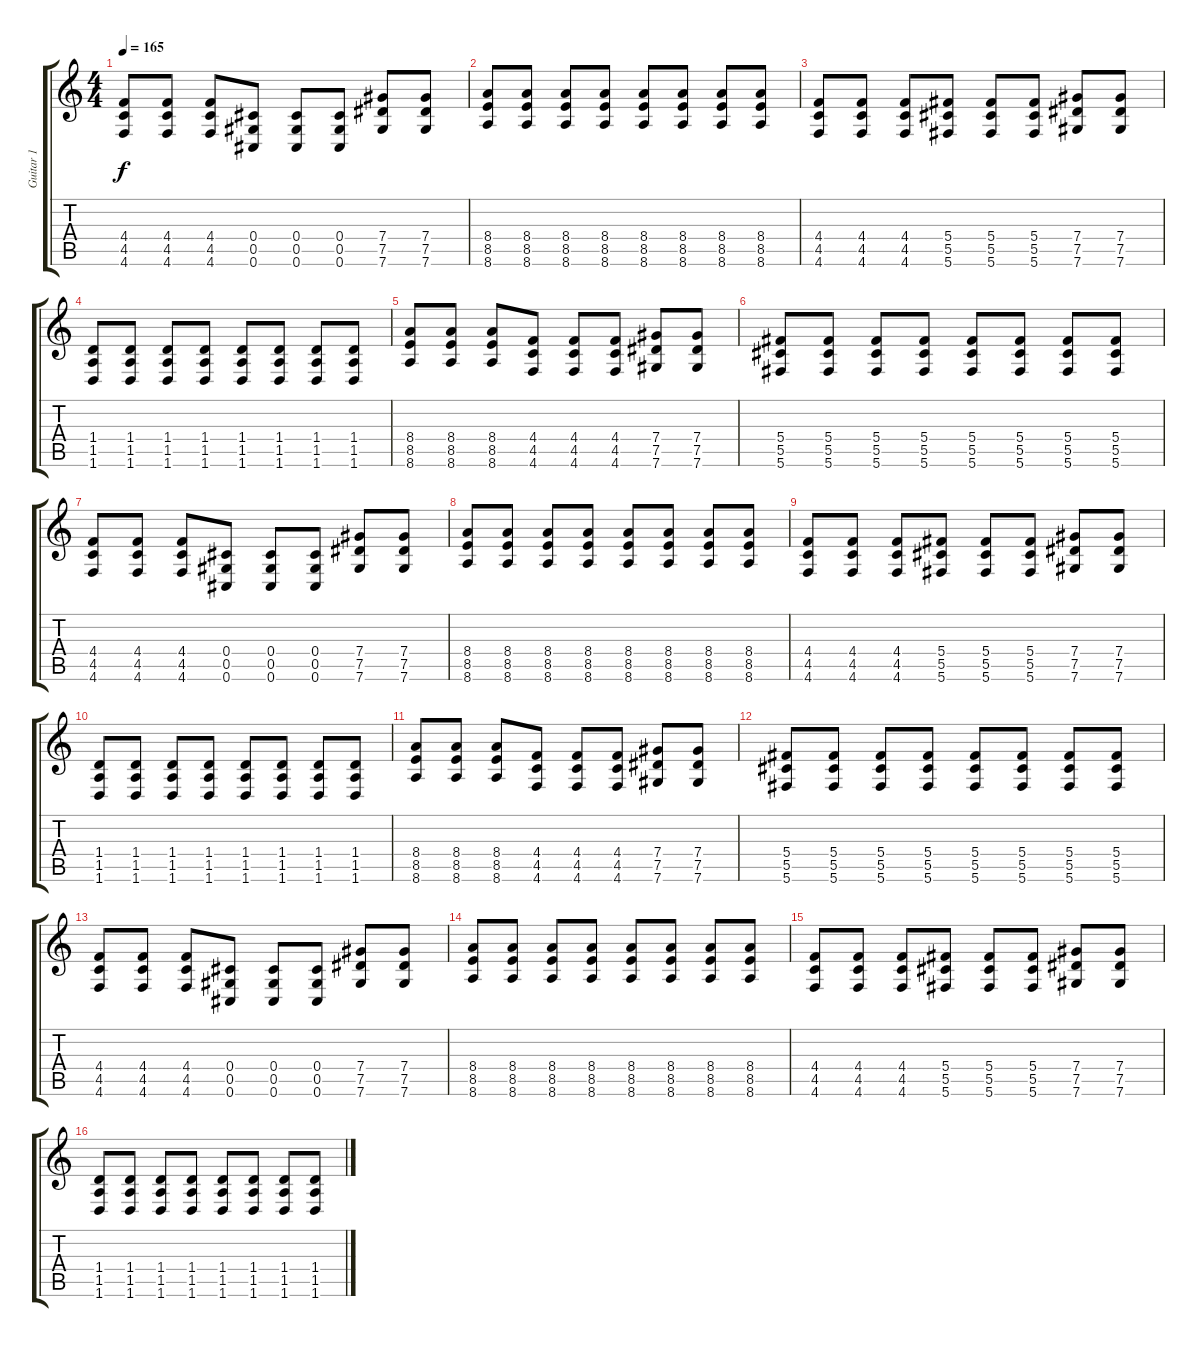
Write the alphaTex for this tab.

\track ("Guitar 1" "Guitar 1") {instrument distortionguitar}
\staff {score tabs}
\tuning (Eb4 Bb3 Gb3 Db3 Ab2 Db2) {hide}
\ts (4 4)
\tempo 165
\clef g2
\ks c
(4.4 4.5 4.6).8{dy f} (4.4 4.5 4.6).8 (4.4 4.5 4.6).8 (0.4 0.5 0.6).8 (0.4 0.5 0.6).8 (0.4 0.5 0.6).8 (7.4 7.5 7.6).8 (7.4 7.5 7.6).8 |
(8.4 8.5 8.6).8 (8.4 8.5 8.6).8 (8.4 8.5 8.6).8 (8.4 8.5 8.6).8 (8.4 8.5 8.6).8 (8.4 8.5 8.6).8 (8.4 8.5 8.6).8 (8.4 8.5 8.6).8 |
(4.4 4.5 4.6).8 (4.4 4.5 4.6).8 (4.4 4.5 4.6).8 (5.4 5.5 5.6).8 (5.4 5.5 5.6).8 (5.4 5.5 5.6).8 (7.4 7.5 7.6).8 (7.4 7.5 7.6).8 |
(1.4 1.5 1.6).8 (1.4 1.5 1.6).8 (1.4 1.5 1.6).8 (1.4 1.5 1.6).8 (1.4 1.5 1.6).8 (1.4 1.5 1.6).8 (1.4 1.5 1.6).8 (1.4 1.5 1.6).8 |
(8.4 8.5 8.6).8 (8.4 8.5 8.6).8 (8.4 8.5 8.6).8 (4.4 4.5 4.6).8 (4.4 4.5 4.6).8 (4.4 4.5 4.6).8 (7.4 7.5 7.6).8 (7.4 7.5 7.6).8 |
(5.4 5.5 5.6).8 (5.4 5.5 5.6).8 (5.4 5.5 5.6).8 (5.4 5.5 5.6).8 (5.4 5.5 5.6).8 (5.4 5.5 5.6).8 (5.4 5.5 5.6).8 (5.4 5.5 5.6).8 |
(4.4 4.5 4.6).8 (4.4 4.5 4.6).8 (4.4 4.5 4.6).8 (0.4 0.5 0.6).8 (0.4 0.5 0.6).8 (0.4 0.5 0.6).8 (7.4 7.5 7.6).8 (7.4 7.5 7.6).8 |
(8.4 8.5 8.6).8 (8.4 8.5 8.6).8 (8.4 8.5 8.6).8 (8.4 8.5 8.6).8 (8.4 8.5 8.6).8 (8.4 8.5 8.6).8 (8.4 8.5 8.6).8 (8.4 8.5 8.6).8 |
(4.4 4.5 4.6).8 (4.4 4.5 4.6).8 (4.4 4.5 4.6).8 (5.4 5.5 5.6).8 (5.4 5.5 5.6).8 (5.4 5.5 5.6).8 (7.4 7.5 7.6).8 (7.4 7.5 7.6).8 |
(1.4 1.5 1.6).8 (1.4 1.5 1.6).8 (1.4 1.5 1.6).8 (1.4 1.5 1.6).8 (1.4 1.5 1.6).8 (1.4 1.5 1.6).8 (1.4 1.5 1.6).8 (1.4 1.5 1.6).8 |
(8.4 8.5 8.6).8 (8.4 8.5 8.6).8 (8.4 8.5 8.6).8 (4.4 4.5 4.6).8 (4.4 4.5 4.6).8 (4.4 4.5 4.6).8 (7.4 7.5 7.6).8 (7.4 7.5 7.6).8 |
(5.4 5.5 5.6).8 (5.4 5.5 5.6).8 (5.4 5.5 5.6).8 (5.4 5.5 5.6).8 (5.4 5.5 5.6).8 (5.4 5.5 5.6).8 (5.4 5.5 5.6).8 (5.4 5.5 5.6).8 |
(4.4 4.5 4.6).8 (4.4 4.5 4.6).8 (4.4 4.5 4.6).8 (0.4 0.5 0.6).8 (0.4 0.5 0.6).8 (0.4 0.5 0.6).8 (7.4 7.5 7.6).8 (7.4 7.5 7.6).8 |
(8.4 8.5 8.6).8 (8.4 8.5 8.6).8 (8.4 8.5 8.6).8 (8.4 8.5 8.6).8 (8.4 8.5 8.6).8 (8.4 8.5 8.6).8 (8.4 8.5 8.6).8 (8.4 8.5 8.6).8 |
(4.4 4.5 4.6).8 (4.4 4.5 4.6).8 (4.4 4.5 4.6).8 (5.4 5.5 5.6).8 (5.4 5.5 5.6).8 (5.4 5.5 5.6).8 (7.4 7.5 7.6).8 (7.4 7.5 7.6).8 |
(1.4 1.5 1.6).8 (1.4 1.5 1.6).8 (1.4 1.5 1.6).8 (1.4 1.5 1.6).8 (1.4 1.5 1.6).8 (1.4 1.5 1.6).8 (1.4 1.5 1.6).8 (1.4 1.5 1.6).8
